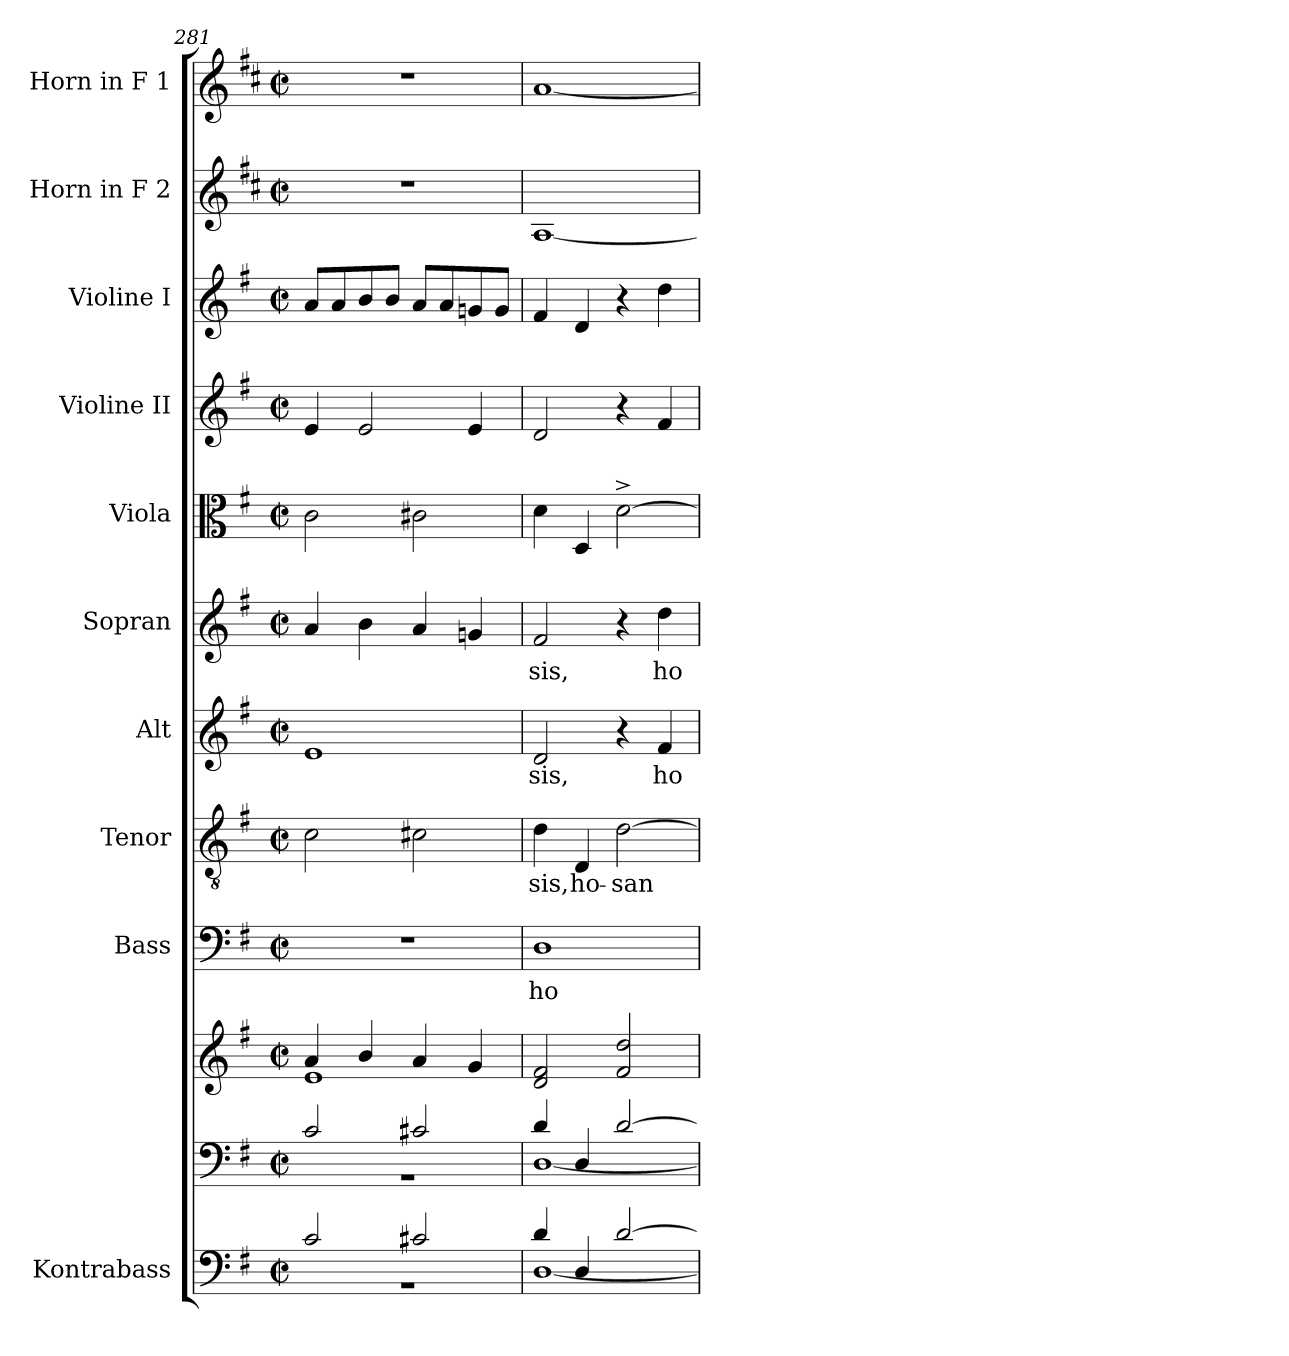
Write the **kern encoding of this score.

**kern	**kern	**kern	**kern	**text	**kern	**text	**kern	**text	**kern	**text	**kern	**kern	**kern	**kern	**kern
*part11	*part10	*part10	*part9	*part9	*part8	*part8	*part7	*part7	*part6	*part6	*part5	*part4	*part3	*part2	*part1
*staff12	*staff11	*staff10	*staff9	*staff9	*staff8	*staff8	*staff7	*staff7	*staff6	*staff6	*staff5	*staff4	*staff3	*staff2	*staff1
*I"Kontrabass	*	*	*I"Bass	*	*I"Tenor	*	*I"Alt	*	*I"Sopran	*	*I"Viola	*I"Violine II	*I"Violine I	*I"Horn in F 2	*I"Horn in F 1
*I'Kb.	*	*	*I'B.	*	*I'T.	*	*I'A.	*	*I'S.	*	*I'Vla.	*I'Vl. II	*I'Vl. I	*	*
*clefF4	*clefF4	*clefG2	*clefF4	*	*clefGv2	*	*clefG2	*	*clefG2	*	*clefC3	*clefG2	*clefG2	*clefG2	*clefG2
*ITrd7c12	*	*	*	*	*	*	*	*	*	*	*	*	*	*ITrd4c7	*ITrd4c7
*k[f#]	*k[f#]	*k[f#]	*k[f#]	*	*k[f#]	*	*k[f#]	*	*k[f#]	*	*k[f#]	*k[f#]	*k[f#]	*k[f#]	*k[f#]
*G:	*G:	*G:	*G:	*	*G:	*	*G:	*	*G:	*	*G:	*G:	*G:	*G:	*G:
*M2/2	*M2/2	*M2/2	*M2/2	*	*M2/2	*	*M2/2	*	*M2/2	*	*M2/2	*M2/2	*M2/2	*M2/2	*M2/2
*met(c|)	*met(c|)	*met(c|)	*met(c|)	*	*met(c|)	*	*met(c|)	*	*met(c|)	*	*met(c|)	*met(c|)	*met(c|)	*met(c|)	*met(c|)
=281	=281	=281	=281	=281	=281	=281	=281	=281	=281	=281	=281	=281	=281	=281	=281
*^	*^	*^	*	*	*	*	*	*	*	*	*	*	*	*	*
2C/	1rBB	2c/	1rBB	4a/	1e	1r	.	2c\	.	1e	.	4a/	.	2c\	4e/	8a/L	1r	1r
.	.	.	.	.	.	.	.	.	.	.	.	.	.	.	.	8a/	.	.
.	.	.	.	4b/	.	.	.	.	.	.	.	4b\	.	.	2e/	8b/	.	.
.	.	.	.	.	.	.	.	.	.	.	.	.	.	.	.	8b/J	.	.
2C#X/	.	2c#X/	.	4a/	.	.	.	2c#X\	.	.	.	4a/	.	2c#X\	.	8a/L	.	.
.	.	.	.	.	.	.	.	.	.	.	.	.	.	.	.	8a/	.	.
.	.	.	.	4g/	.	.	.	.	.	.	.	4gn/	.	.	4e/	8gn/	.	.
.	.	.	.	.	.	.	.	.	.	.	.	.	.	.	.	8g/J	.	.
*	*	*	*	*v	*v	*	*	*	*	*	*	*	*	*	*	*	*	*
=282	=282	=282	=282	=282	=282	=282	=282	=282	=282	=282	=282	=282	=282	=282	=282	=282	=282
!	!	!	!	!	!	!LO:LY:b	!	!LO:LY:b	!	!LO:LY:b	!	!LO:LY:b	!	!	!	!	!
4D/	[<1DD	4d/	[<1D	2d/ 2f#/	1D	ho-	4d\	-sis,	2d/	-sis,	2f#/	-sis,	4d\	2d/	4f#/	[1D	[1d
!	!	!	!	!	!	!	!	!LO:LY:b	!	!	!	!	!	!	!	!	!
4DD/	.	4D/	.	.	.	.	4D/	ho-	.	.	.	.	4D/	.	4d/	.	.
!	!	!	!	!	!	!	!	!LO:LY:b	!	!	!	!	!	!	!	!	!
[>2D/	.	[>2d/	.	2f#/ 2dd/	.	.	[2d\	-san-	4r	.	4r	.	[2d^>\	4r	4r	.	.
!	!	!	!	!	!	!	!	!	!	!LO:LY:b	!	!LO:LY:b	!	!	!	!	!
.	.	.	.	.	.	.	.	.	4f#/	ho-	4dd\	ho-	.	4f#/	4dd\	.	.
*v	*v	*	*	*	*	*	*	*	*	*	*	*	*	*	*	*	*
*	*v	*v	*	*	*	*	*	*	*	*	*	*	*	*	*	*
=	=	=	=	=	=	=	=	=	=	=	=	=	=	=	=
*-	*-	*-	*-	*-	*-	*-	*-	*-	*-	*-	*-	*-	*-	*-	*-
